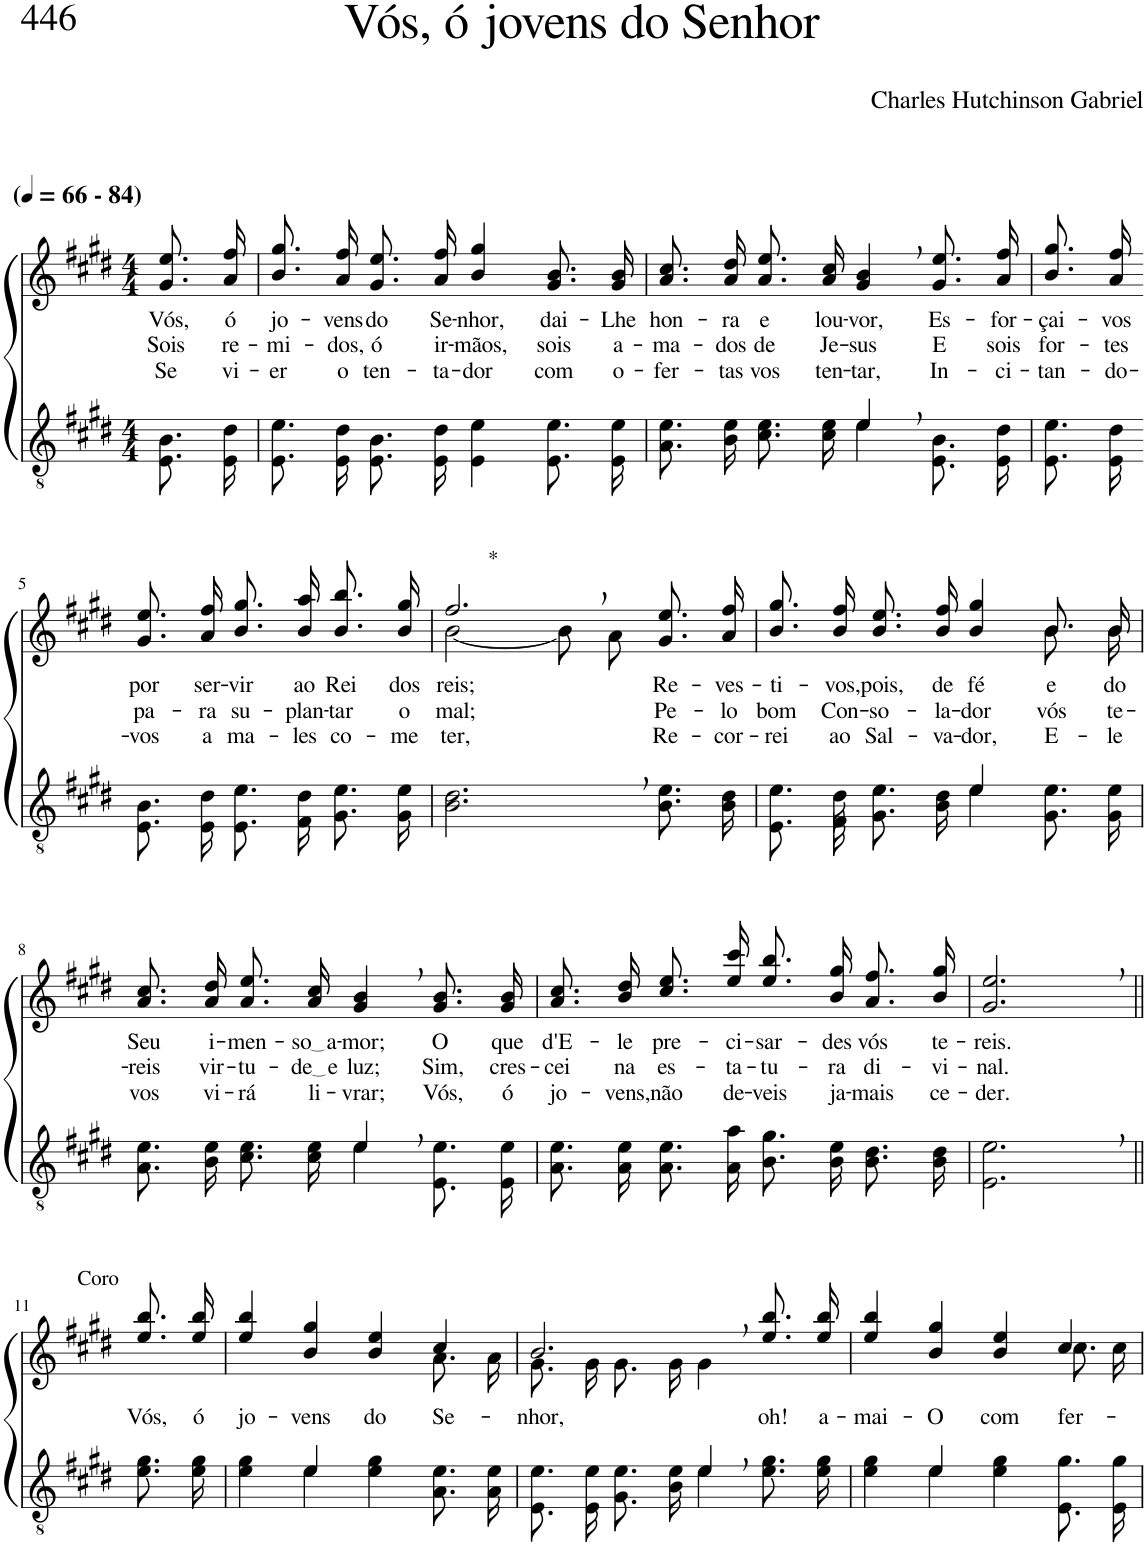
**kern	**kern	**text	**text	**text
*part2	*part1	*part1	*part1	*part1
*staff2	*staff1	*staff1	*staff1	*staff1
*I"Parte III e IV	*I"Parte I e II	*	*	*
*clefGv2	*clefG2	*	*	*
*Trd5c9	*Trd5c9	*	*	*
*k[f#c#g#d#]	*k[f#c#g#d#]	*	*	*
*M4/4	*M4/4	*	*	*
*MM66	*MM66	*	*	*
=1	=1	=1	=1	=1
!	!LO:TX:a:B:t=(	!	!	!
!	!LO:TX:a:B:t=- 84)	!	!	!
!	!	!LO:LY:b	!LO:LY:b	!LO:LY:b
8.E/ 8.B/L	8.g#\ 8.ee\L	Vós,	Sois	Se
!	!	!LO:LY:b	!LO:LY:b	!LO:LY:b
16E/ 16d#/Jk	16a\ 16ff#\Jk	ó	re-	vi-
=2	=2	=2	=2	=2
!	!	!LO:LY:b	!LO:LY:b	!LO:LY:b
8.E/ 8.e/L	8.b\ 8.gg#\L	jo-	-mi-	-er
!	!	!LO:LY:b	!LO:LY:b	!LO:LY:b
16E/ 16d#/Jk	16a\ 16ff#\Jk	-vens	-dos,	o
!	!	!LO:LY:b	!LO:LY:b	!LO:LY:b
8.E/ 8.B/L	8.g#\ 8.ee\L	do	ó	ten-
!	!	!LO:LY:b	!LO:LY:b	!LO:LY:b
16E/ 16d#/Jk	16a\ 16ff#\Jk	Se-	ir-	-ta-
!	!	!LO:LY:b	!LO:LY:b	!LO:LY:b
4E\ 4e\	4b/ 4gg#/	-nhor,	-mãos,	-dor
!	!	!LO:LY:b	!LO:LY:b	!LO:LY:b
8.E/ 8.e/L	8.g#/ 8.b/L	dai-	sois	com
!	!	!LO:LY:b	!LO:LY:b	!LO:LY:b
16E/ 16e/Jk	16g#/ 16b/Jk	-Lhe	a-	o-
=3	=3	=3	=3	=3
*^	*	*	*	*
!	!	!	!LO:LY:b	!LO:LY:b	!LO:LY:b
2ryy	8.A\ 8.e\L	8.a\ 8.cc#\L	hon-	-ma-	-fer-
!	!	!	!LO:LY:b	!LO:LY:b	!LO:LY:b
.	16B\ 16e\Jk	16a\ 16dd#\Jk	-ra	-dos	-tas
!	!	!	!LO:LY:b	!LO:LY:b	!LO:LY:b
.	8.c#\ 8.e\L	8.a\ 8.ee\L	e	de	vos
!	!	!	!LO:LY:b	!LO:LY:b	!LO:LY:b
.	16c#\ 16e\Jk	16a\ 16cc#\Jk	lou-	Je-	ten-
!	!	!	!LO:LY:b	!LO:LY:b	!LO:LY:b
4e,/	4e\	4g#/, 4b/,	-vor,	-sus	-tar,
!	!	!	!LO:LY:b	!LO:LY:b	!LO:LY:b
4ryy	8.E/ 8.B/L	8.g#\ 8.ee\L	Es-	E	In-
!	!	!	!LO:LY:b	!LO:LY:b	!LO:LY:b
.	16E/ 16d#/Jk	16a\ 16ff#\Jk	-for-	sois	-ci-
=4	=4	=4	=4	=4	=4
!	!	!	!LO:LY:b	!LO:LY:b	!LO:LY:b
*v	*v	*	*	*	*
8.E/ 8.e/L	8.b\ 8.gg#\L	-çai-	for-	-tan-
!	!	!LO:LY:b	!LO:LY:b	!LO:LY:b
16E/ 16d#/Jk	16a\ 16ff#\Jk	-vos	-tes	-do-
!!LO:LB:g=z
=5-	=5-	=5-	=5-	=5-
!	!	!LO:LY:b	!LO:LY:b	!LO:LY:b
8.E/ 8.B/L	8.g#\ 8.ee\L	por	pa-	-vos
!	!	!LO:LY:b	!LO:LY:b	!LO:LY:b
16E/ 16d#/Jk	16a\ 16ff#\Jk	ser-	-ra	a
!	!	!LO:LY:b	!LO:LY:b	!LO:LY:b
8.E/ 8.e/L	8.b\ 8.gg#\L	-vir	su-	ma-
!	!	!LO:LY:b	!LO:LY:b	!LO:LY:b
16F#/ 16d#/Jk	16b\ 16aa\Jk	ao	-plan-	-les
!	!	!LO:LY:b	!LO:LY:b	!LO:LY:b
8.G#\ 8.e\L	8.b\ 8.bb\L	Rei	-tar	co-
!	!	!LO:LY:b	!LO:LY:b	!LO:LY:b
16G#\ 16e\Jk	16b\ 16gg#\Jk	dos	o	-me-
=6	=6	=6	=6	=6
*	*^	*	*	*
!	!LO:TX:a:t=*	!	!	!	!
!	!	!	!LO:LY:b	!LO:LY:b	!LO:LY:b
2.B\, 2.d#\,	2.ff#,/	[2b\	reis;	mal;	-ter,
.	.	8b\L]	.	.	.
.	.	8a\J	.	.	.
!	!	!	!LO:LY:b	!LO:LY:b	!LO:LY:b
8.B\ 8.e\L	8.g#\ 8.ee\L	4ryy	Re-	Pe-	Re-
!	!	!	!LO:LY:b	!LO:LY:b	!LO:LY:b
16B\ 16d#\Jk	16a\ 16ff#\Jk	.	-ves-	-lo	-cor-
=7	=7	=7	=7	=7	=7
*^	*	*	*	*	*
!	!	!	!	!LO:LY:b	!LO:LY:b	!LO:LY:b
8.E/ 8.e/L	8.ryy	8.b\ 8.gg#\L	2.ryy	-ti-	bom	-rei
!	!	!	!	!LO:LY:b	!LO:LY:b	!LO:LY:b
16d#/Jk	16F#\	16b\ 16ff#\Jk	.	-vos,	Con-	ao
!	!	!	!	!LO:LY:b	!LO:LY:b	!LO:LY:b
8.G#\ 8.e\L	4ryy	8.b\ 8.ee\L	.	pois,	-so-	Sal-
!	!	!	!	!LO:LY:b	!LO:LY:b	!LO:LY:b
16B\ 16d#\Jk	.	16b\ 16ff#\Jk	.	de	-la-	-va-
!	!	!	!	!LO:LY:b	!LO:LY:b	!LO:LY:b
4e\	4e/	4b/ 4gg#/	.	fé	-dor	-dor,
!	!	!	!	!LO:LY:b	!LO:LY:b	!LO:LY:b
8.G#\ 8.e\L	4ryy	8.b/L	8.b\L	e	vós	E-
!	!	!	!	!LO:LY:b	!LO:LY:b	!LO:LY:b
16G#\ 16e\Jk	.	16b/Jk	16b\Jk	do	te-	-le
!!LO:LB:g=z
=8	=8	=8	=8	=8	=8	=8
!	!	!	!	!LO:LY:b	!LO:LY:b	!LO:LY:b
*	*	*v	*v	*	*	*
2ryy	8.A\ 8.e\L	8.a\ 8.cc#\L	Seu	-reis	vos
!	!	!	!LO:LY:b	!LO:LY:b	!LO:LY:b
.	16B\ 16e\Jk	16a\ 16dd#\Jk	i-	vir-	vi-
!	!	!	!LO:LY:b	!LO:LY:b	!LO:LY:b
.	8.c#\ 8.e\L	8.a\ 8.ee\L	-men-	-tu-	-rá
!	!	!	!LO:LY:b	!LO:LY:b	!LO:LY:b
.	16c#\ 16e\Jk	16a\ 16cc#\Jk	so a	de e	li-
!	!	!	!LO:LY:b	!LO:LY:b	!LO:LY:b
4e,/	4e\	4g#/, 4b/,	-mor;	luz;	-vrar;
!	!	!	!LO:LY:b	!LO:LY:b	!LO:LY:b
4ryy	8.E/ 8.e/L	8.g#/ 8.b/L	O	Sim,	Vós,
!	!	!	!LO:LY:b	!LO:LY:b	!LO:LY:b
.	16E/ 16e/Jk	16g#/ 16b/Jk	que	cres-	ó
=9	=9	=9	=9	=9	=9
!	!	!	!LO:LY:b	!LO:LY:b	!LO:LY:b
*v	*v	*	*	*	*
8.A\ 8.e\L	8.a\ 8.cc#\L	d'E-	-cei	jo-
!	!	!LO:LY:b	!LO:LY:b	!LO:LY:b
16A\ 16e\Jk	16b\ 16dd#\Jk	-le	na	-vens,
!	!	!LO:LY:b	!LO:LY:b	!LO:LY:b
8.A\ 8.e\L	8.cc#\ 8.ee\L	pre-	es-	não
!	!	!LO:LY:b	!LO:LY:b	!LO:LY:b
16A\ 16a\Jk	16ee\ 16ccc#\Jk	-ci-	-ta-	de-
!	!	!LO:LY:b	!LO:LY:b	!LO:LY:b
8.B\ 8.g#\L	8.ee\ 8.bb\L	-sar-	-tu-	-veis
!	!	!LO:LY:b	!LO:LY:b	!LO:LY:b
16B\ 16e\Jk	16b\ 16gg#\Jk	-des	-ra	ja-
!	!	!LO:LY:b	!LO:LY:b	!LO:LY:b
8.B\ 8.d#\L	8.a\ 8.ff#\L	vós	di-	-mais
!	!	!LO:LY:b	!LO:LY:b	!LO:LY:b
16B\ 16d#\Jk	16b\ 16gg#\Jk	te-	-vi-	ce-
=10	=10	=10	=10	=10
!	!	!LO:LY:b	!LO:LY:b	!LO:LY:b
2.E\, 2.e\,	2.g#/, 2.ee/,	-reis.	-nal.	-der.
!!LO:LB:g=z
=11||	=11||	=11||	=11||	=11||
!	!LO:TX:a:t=Coro	!	!	!
!	!	!LO:LY:b	!	!
8.e\ 8.g#\L	8.ee\ 8.bb\L	Vós,	.	.
!	!	!LO:LY:b	!	!
16e\ 16g#\Jk	16ee\ 16bb\Jk	ó	.	.
=12	=12	=12	=12	=12
*^	*	*	*	*
!	!	!	!LO:LY:b	!	!
*	*	*^	*	*	*
4ryy	4e\ 4g#\	4ee/ 4bb/	2.ryy	jo-	.	.
!	!	!	!	!LO:LY:b	!	!
4e/	4e\	4b/ 4gg#/	.	-vens	.	.
!	!	!	!	!LO:LY:b	!	!
2ryy	4e\ 4g#\	4b/ 4ee/	.	do	.	.
!	!	!	!	!LO:LY:b	!	!
.	8.A\ 8.e\L	4cc#/	8.a\L	Se-	.	.
.	16A\ 16e\Jk	.	16a\Jk	.	.	.
=13	=13	=13	=13	=13	=13	=13
!	!	!	!	!LO:LY:b	!	!
2ryy	8.E/ 8.e/L	2.b,/	8.g#\L	-nhor,	.	.
.	16E/ 16e/Jk	.	16g#\Jk	.	.	.
.	8.G#\ 8.e\L	.	8.g#\L	.	.	.
.	16B\ 16e\Jk	.	16g#\Jk	.	.	.
4e,/	4e\	.	4g#\	.	.	.
!	!	!	!	!LO:LY:b	!	!
4ryy	8.e\ 8.g#\L	8.ee\ 8.bb\L	4ryy	-oh!	.	.
!	!	!	!	!LO:LY:b	!	!
.	16e\ 16g#\Jk	16ee\ 16bb\Jk	.	a-	.	.
=14	=14	=14	=14	=14	=14	=14
!	!	!	!	!LO:LY:b	!	!
4ryy	4e\ 4g#\	4ee/ 4bb/	2.ryy	-mai-	.	.
!	!	!	!	!LO:LY:b	!	!
4e/	4e\	4b/ 4gg#/	.	-O	.	.
!	!	!	!	!LO:LY:b	!	!
2ryy	4e\ 4g#\	4b/ 4ee/	.	com	.	.
!	!	!	!	!LO:LY:b	!	!
.	8.E\ 8.g#\L	4cc#/	8.cc#\L	fer-	.	.
.	16E\ 16g#\Jk	.	16cc#\Jk	.	.	.
*v	*v	*	*	*	*	*
*	*v	*v	*	*	*
=	=	=	=	=
*-	*-	*-	*-	*-
